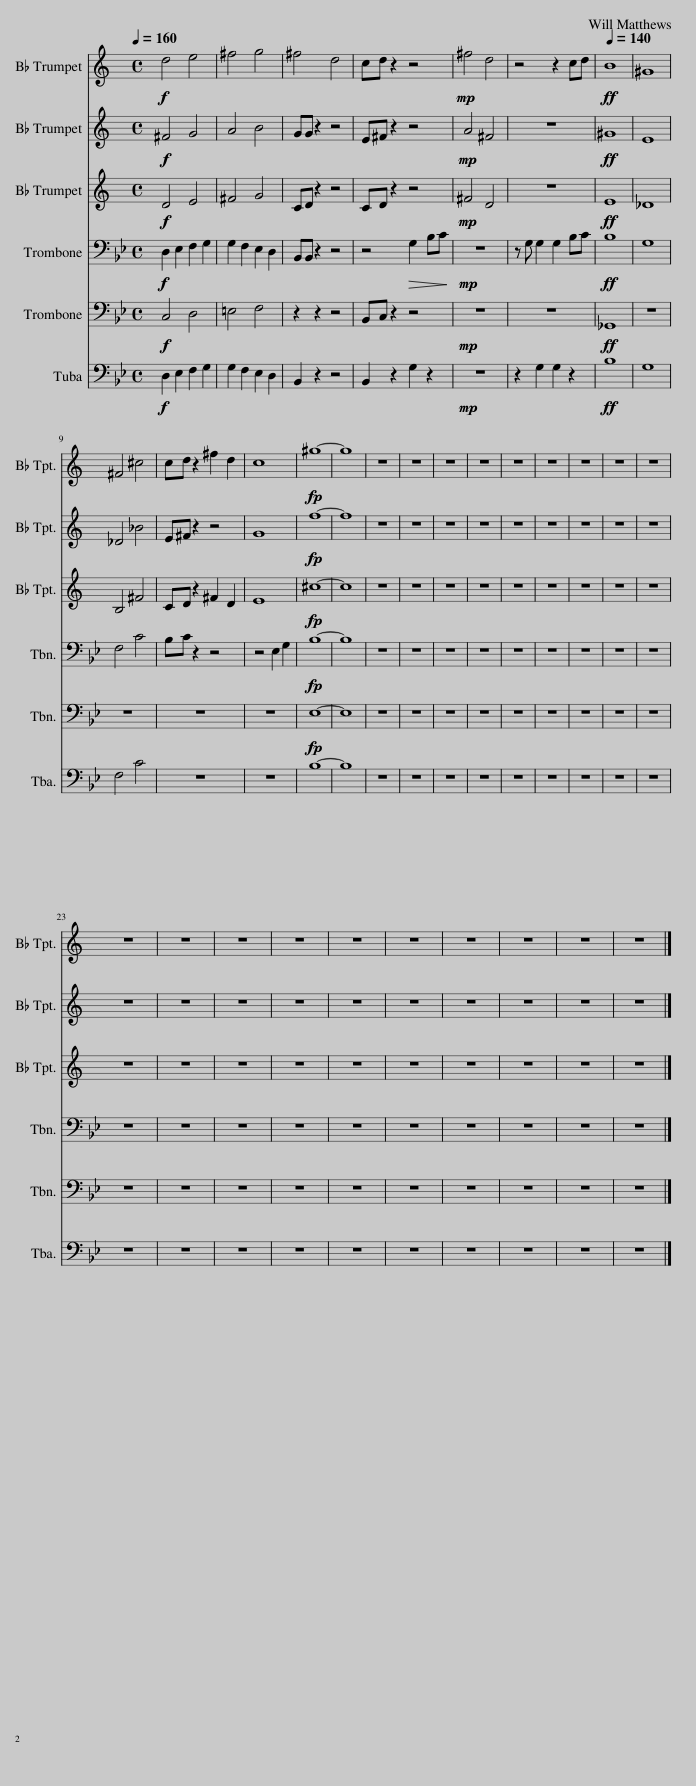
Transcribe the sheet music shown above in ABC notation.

X:1
%%score 1 2 3 4 5 6
L:1/8
Q:1/4=160
M:4/4
I:linebreak $
K:Bb
V:1 treble transpose=-2
V:2 treble transpose=-2
V:3 treble transpose=-2
V:4 bass
V:5 bass
V:6 bass
V:1
[K:C]!f! d4 e4 | ^f4 g4 | ^f4 d4 | cd z2 z4 |!mp! ^f4 d4 | %5
 z4 z2 cd |!ff![Q:1/4=140] B8 | ^G8 |$ ^F4 ^c4 | cd z2 ^f2 d2 | %10
 c8 | ^g8- | g8 | z8 | z8 | %15
 z8 | z8 | z8 | z8 | z8 | %20
 z8 | z8 |$ z8 | z8 | z8 | %25
 z8 | z8 | z8 | z8 | z8 | %30
 z8 | z8 |] %32
V:2
[K:C]!f! ^F4 G4 | A4 B4 | GG z2 z4 | E^F z2 z4 |!mp! A4 ^F4 | %5
 z8 |!ff! ^G8 | E8 |$ _D4 _B4 | E^F z2 z4 | %10
 G8 | f8- | f8 | z8 | z8 | %15
 z8 | z8 | z8 | z8 | z8 | %20
 z8 | z8 |$ z8 | z8 | z8 | %25
 z8 | z8 | z8 | z8 | z8 | %30
 z8 | z8 |] %32
V:3
[K:C]!f! D4 E4 | ^F4 G4 | CD z2 z4 | CD z2 z4 |!mp! ^F4 D4 | %5
 z8 |!ff! E8 | _D8 |$ B,4 ^F4 | CD z2 ^F2 D2 | %10
 E8 | ^c8- | c8 | z8 | z8 | %15
 z8 | z8 | z8 | z8 | z8 | %20
 z8 | z8 |$ z8 | z8 | z8 | %25
 z8 | z8 | z8 | z8 | z8 | %30
 z8 | z8 |] %32
V:4
!f! D,2 E,2 F,2 G,2 | G,2 F,2 E,2 D,2 | B,,B,, z2 z4 | z4!>(! G,2 B,C!>)! |!mp! z8 | %5
 z G, G,2 G,2 B,C |!ff! B,8 | G,8 |$ F,4 C4 | B,C z2 z4 | %10
 z4 E,2 G,2 | B,8- | B,8 | z8 | z8 | %15
 z8 | z8 | z8 | z8 | z8 | %20
 z8 | z8 |$ z8 | z8 | z8 | %25
 z8 | z8 | z8 | z8 | z8 | %30
 z8 | z8 |] %32
V:5
!f! C,4 D,4 | =E,4 F,4 | z2 z2 z4 | B,,C, z2 z4 |!mp! z8 | %5
 z8 |!ff! _G,,8 | z8 |$ z8 | z8 | %10
 z8 | E,8- | E,8 | z8 | z8 | %15
 z8 | z8 | z8 | z8 | z8 | %20
 z8 | z8 |$ z8 | z8 | z8 | %25
 z8 | z8 | z8 | z8 | z8 | %30
 z8 | z8 |] %32
V:6
!f! D,2 E,2 F,2 G,2 | G,2 F,2 E,2 D,2 | B,,2 z2 z4 | B,,2 z2 G,2 z2 |!mp! z8 | %5
 z2 G,2 G,2 z2 |!ff! B,8 | G,8 |$ F,4 C4 | z8 | %10
 z8 | B,8- | B,8 | z8 | z8 | %15
 z8 | z8 | z8 | z8 | z8 | %20
 z8 | z8 |$ z8 | z8 | z8 | %25
 z8 | z8 | z8 | z8 | z8 | %30
 z8 | z8 |] %32
